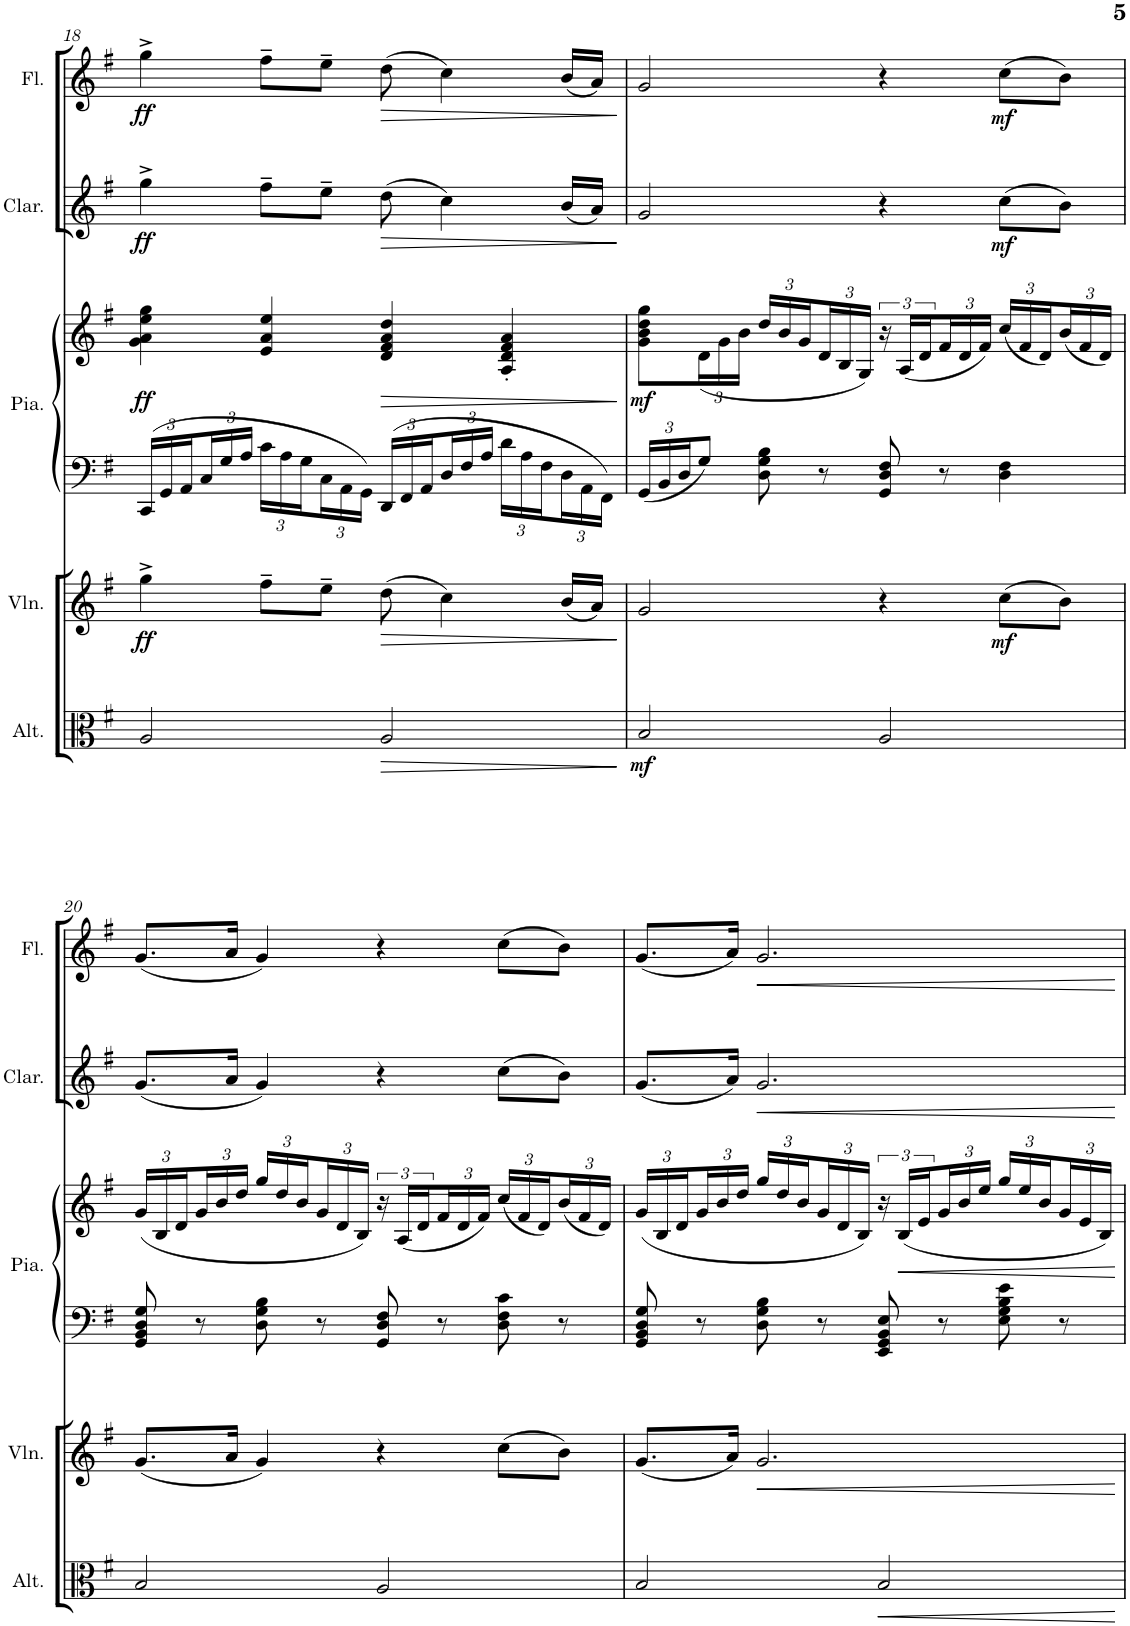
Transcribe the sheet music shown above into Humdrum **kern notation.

**kern	**dynam	**kern	**dynam	**kern	**kern	**dynam	**kern	**dynam	**kern	**dynam
*part5	*part5	*part4	*part4	*part3	*part3	*part3	*part2	*part2	*part1	*part1
*staff6	*staff6	*staff5	*staff5	*staff4	*staff3	*staff3/4	*staff2	*staff2	*staff1	*staff1
*I"Alto	*	*I"Violon	*	*I"Piano	*	*	*I"Clarinette en C	*	*I"Flûte	*
*I'Alt.	*	*I'Vln.	*	*I'Pia.	*	*	*I'Clar.	*	*I'Fl.	*
!!LO:PB:g=z
*clefC3	*	*clefG2	*	*clefF4	*clefG2	*	*clefG2	*	*clefG2	*
*	*	*	*	*	*	*	*Trd1c2	*	*	*
*k[f#]	*	*k[f#]	*	*k[f#]	*k[f#]	*	*k[f#]	*	*k[f#]	*
*M4/4	*	*M4/4	*	*M4/4	*M4/4	*	*M4/4	*	*M4/4	*
*	*	*	*	*Xbrackettup	*	*	*	*	*	*
=18	=18	=18	=18	=18	=18	=18	=18	=18	=18	=18
!	!	!	!LO:DY:b	!	!	!LO:DY:b	!	!LO:DY:b	!	!LO:DY:b
2A/	.	4gg^\	ff	24CC/LL	4g\ 4a\ 4ee\ 4gg\	ff	4gg^\	ff	4gg^\	ff
.	.	.	.	24GG/	.	.	.	.	.	.
.	.	.	.	24AA/	.	.	.	.	.	.
.	.	.	.	24C/	.	.	.	.	.	.
.	.	.	.	24G/	.	.	.	.	.	.
.	.	.	.	24A/JJ	.	.	.	.	.	.
.	.	8ff#~\L	.	24c\LL	4e/ 4a/ 4ee/	.	8ff#~\L	.	8ff#~\L	.
.	.	.	.	24A\	.	.	.	.	.	.
.	.	.	.	24G\	.	.	.	.	.	.
.	.	8ee~\J	.	24C\	.	.	8ee~\J	.	8ee~\J	.
.	.	.	.	24AA\	.	.	.	.	.	.
.	.	.	.	24GG\JJ	.	.	.	.	.	.
!	!LO:HP:b	!	!LO:HP:b	!	!	!LO:HP:b	!	!LO:HP:b	!	!LO:HP:b
2A/	>	(8dd\	>	24DD/LL	4d/ 4f#/ 4a/ 4dd/	>	(8dd\	>	(8dd\	>
.	.	.	.	24FF#/	.	.	.	.	.	.
.	.	.	.	24AA/	.	.	.	.	.	.
.	.	4cc\)	.	24D/	.	.	4cc\)	.	4cc\)	.
.	.	.	.	24F#/	.	.	.	.	.	.
.	.	.	.	24A/JJ	.	.	.	.	.	.
.	.	.	.	24d\LL	4A/' 4d/' 4f#/' 4a/'	.	.	.	.	.
.	.	.	.	24A\	.	.	.	.	.	.
.	.	.	.	24F#\	.	.	.	.	.	.
.	.	(16b/LL	.	24D\	.	.	(16b/LL	.	(16b/LL	.
.	.	.	.	24AA\	.	.	.	.	.	.
.	.	16a/JJ)	.	.	.	.	16a/JJ)	.	16a/JJ)	.
.	.	.	.	24FF#\JJ	.	.	.	.	.	.
.	]	.	]	.	.	]	.	]	.	]
=19	=19	=19	=19	=19	=19	=19	=19	=19	=19	=19
!	!LO:DY:b	!	!	!	!	!LO:DY:b	!	!	!	!
2B/	mf	2g/	.	24GG/LL	8g\ 8b\ 8dd\ 8gg\L	mf	2g/	.	2g/	.
.	.	.	.	24BB/	.	.	.	.	.	.
.	.	.	.	24D/J	.	.	.	.	.	.
*	*	*	*	*	*Xbrackettup	*	*	*	*	*
.	.	.	.	8G/J	(<24d\L	.	.	.	.	.
.	.	.	.	.	24g\	.	.	.	.	.
.	.	.	.	.	24b\JJ	.	.	.	.	.
.	.	.	.	8D\ 8G\ 8B\	24dd/LL	.	.	.	.	.
.	.	.	.	.	24b/	.	.	.	.	.
.	.	.	.	.	24g/	.	.	.	.	.
.	.	.	.	8r	24d/	.	.	.	.	.
.	.	.	.	.	24B/	.	.	.	.	.
.	.	.	.	.	24G/JJ)	.	.	.	.	.
*	*	*	*	*	*brackettup	*	*	*	*	*
2A/	.	4r	.	8GG/ 8D/ 8F#/	24r	.	4r	.	4r	.
.	.	.	.	.	(24A/LL	.	.	.	.	.
.	.	.	.	.	24d/	.	.	.	.	.
*	*	*	*	*	*Xbrackettup	*	*	*	*	*
.	.	.	.	8r	24f#/	.	.	.	.	.
.	.	.	.	.	24d/	.	.	.	.	.
.	.	.	.	.	24f#/JJ)	.	.	.	.	.
!	!	!	!LO:DY:b	!	!	!	!	!LO:DY:b	!	!LO:DY:b
.	.	(8cc\L	mf	4D\ 4F#\	(24cc/LL	.	(8cc\L	mf	(8cc\L	mf
.	.	.	.	.	24f#/	.	.	.	.	.
.	.	.	.	.	24d/)	.	.	.	.	.
.	.	8b\J)	.	.	(24b/	.	8b\J)	.	8b\J)	.
.	.	.	.	.	24f#/	.	.	.	.	.
.	.	.	.	.	24d/JJ)	.	.	.	.	.
!!LO:LB:g=z
=20	=20	=20	=20	=20	=20	=20	=20	=20	=20	=20
2B/	.	(8.g/L	.	8GG/ 8BB/ 8D/ 8G/	(24g/LL	.	(8.g/L	.	(8.g/L	.
.	.	.	.	.	24B/	.	.	.	.	.
.	.	.	.	.	24d/	.	.	.	.	.
.	.	.	.	8r	24g/	.	.	.	.	.
.	.	.	.	.	24b/	.	.	.	.	.
.	.	16a/Jk	.	.	.	.	16a/Jk	.	16a/Jk	.
.	.	.	.	.	24dd/JJ	.	.	.	.	.
.	.	4g/)	.	8D\ 8G\ 8B\	24gg/LL	.	4g/)	.	4g/)	.
.	.	.	.	.	24dd/	.	.	.	.	.
.	.	.	.	.	24b/	.	.	.	.	.
.	.	.	.	8r	24g/	.	.	.	.	.
.	.	.	.	.	24d/	.	.	.	.	.
.	.	.	.	.	24B/JJ)	.	.	.	.	.
*	*	*	*	*	*brackettup	*	*	*	*	*
2A/	.	4r	.	8GG/ 8D/ 8F#/	24r	.	4r	.	4r	.
.	.	.	.	.	(24A/LL	.	.	.	.	.
.	.	.	.	.	24d/	.	.	.	.	.
*	*	*	*	*	*Xbrackettup	*	*	*	*	*
.	.	.	.	8r	24f#/	.	.	.	.	.
.	.	.	.	.	24d/	.	.	.	.	.
.	.	.	.	.	24f#/JJ)	.	.	.	.	.
.	.	(8cc\L	.	8D\ 8F#\ 8c\	(24cc/LL	.	(8cc\L	.	(8cc\L	.
.	.	.	.	.	24f#/	.	.	.	.	.
.	.	.	.	.	24d/)	.	.	.	.	.
.	.	8b\J)	.	8r	(24b/	.	8b\J)	.	8b\J)	.
.	.	.	.	.	24f#/	.	.	.	.	.
.	.	.	.	.	24d/JJ)	.	.	.	.	.
=21	=21	=21	=21	=21	=21	=21	=21	=21	=21	=21
2B/	.	(8.g/L	.	8GG/ 8BB/ 8D/ 8G/	(24g/LL	.	(8.g/L	.	(8.g/L	.
.	.	.	.	.	24B/	.	.	.	.	.
.	.	.	.	.	24d/	.	.	.	.	.
.	.	.	.	8r	24g/	.	.	.	.	.
.	.	.	.	.	24b/	.	.	.	.	.
.	.	16a/Jk)	.	.	.	.	16a/Jk)	.	16a/Jk)	.
.	.	.	.	.	24dd/JJ	.	.	.	.	.
!	!	!	!LO:HP:b	!	!	!	!	!LO:HP:b	!	!LO:HP:b
.	.	2.g/	<	8D\ 8G\ 8B\	24gg/LL	.	2.g/	<	2.g/	<
.	.	.	.	.	24dd/	.	.	.	.	.
.	.	.	.	.	24b/	.	.	.	.	.
.	.	.	.	8r	24g/	.	.	.	.	.
.	.	.	.	.	24d/	.	.	.	.	.
.	.	.	.	.	24B/JJ)	.	.	.	.	.
!	!LO:HP:b	!	!	!	!	!	!	!	!	!
*	*	*	*	*	*brackettup	*	*	*	*	*
2B/	<	.	.	8EE/ 8GG/ 8BB/ 8E/	24r	.	.	.	.	.
!	!	!	!	!	!	!LO:HP:b	!	!	!	!
.	.	.	.	.	(24B/LL	<	.	.	.	.
.	.	.	.	.	24e/	.	.	.	.	.
*	*	*	*	*	*Xbrackettup	*	*	*	*	*
.	.	.	.	8r	24g/	.	.	.	.	.
.	.	.	.	.	24b/	.	.	.	.	.
.	.	.	.	.	24ee/JJ	.	.	.	.	.
.	.	.	.	8E\ 8G\ 8B\ 8e\	24gg/LL	.	.	.	.	.
.	.	.	.	.	24ee/	.	.	.	.	.
.	.	.	.	.	24b/	.	.	.	.	.
.	.	.	.	8r	24g/	.	.	.	.	.
.	.	.	.	.	24e/	.	.	.	.	.
.	.	.	.	.	24B/JJ)	.	.	.	.	.
.	[	.	[	.	.	[	.	[	.	[
=	=	=	=	=	=	=	=	=	=	=
*-	*-	*-	*-	*-	*-	*-	*-	*-	*-	*-
